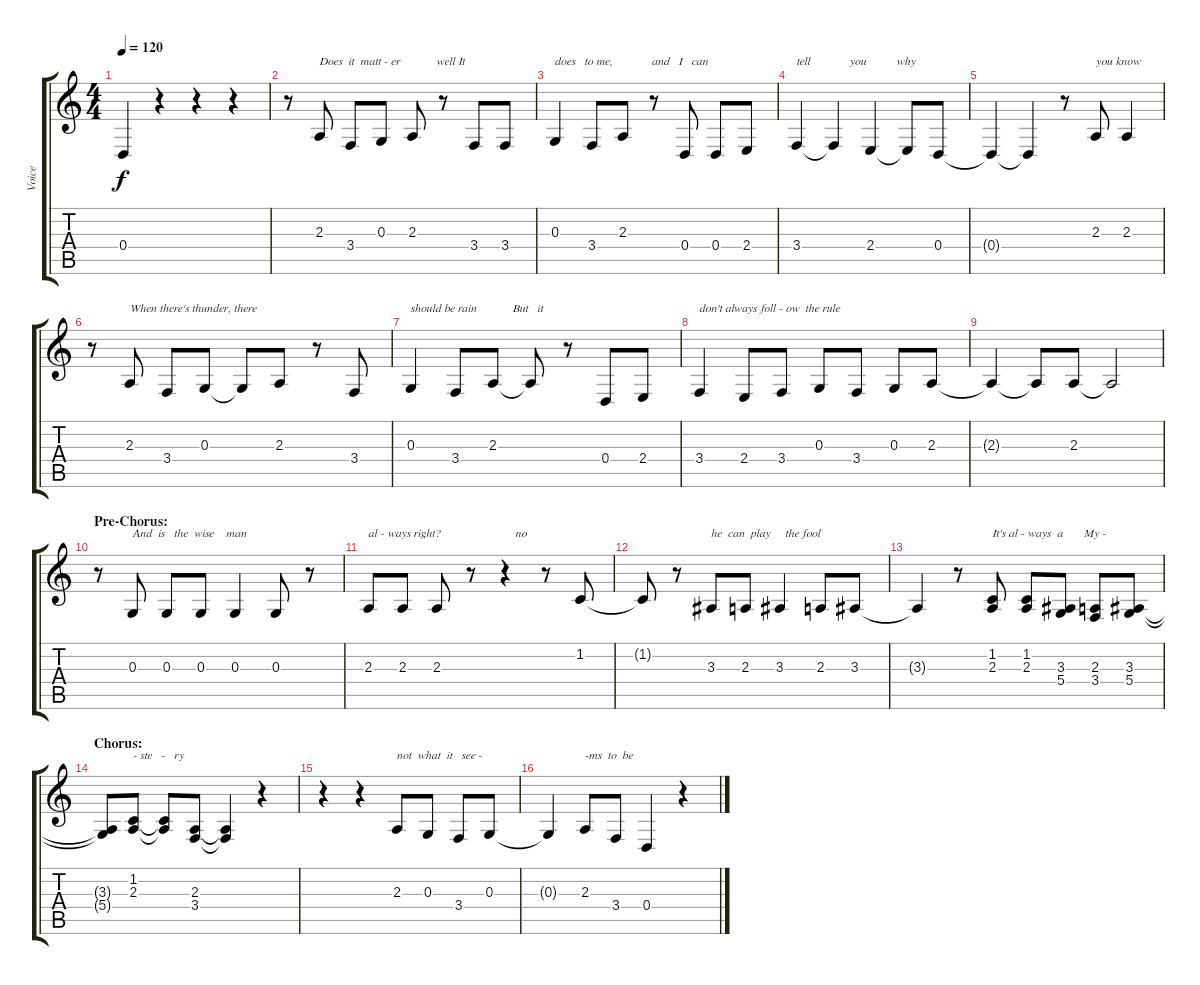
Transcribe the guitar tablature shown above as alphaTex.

\track ("Voice" "Voice") {instrument lead2sawtooth}
\staff {score tabs}
\tuning (E4 B3 G3 D3 A2 E2) {hide}
\ts (4 4)
\tempo 120
\clef g2
\ks c
0.4{t}.4{dy f} r.4 r.4 r.4 |
r.8 2.3.8{txt "Does  it  matt - er            well It"} 3.4.8 0.3.8 2.3.8 r.8 3.4.8 3.4.8 |
0.3.4{txt "does   to me,             and   I   can"} 3.4.8 2.3.8 r.8 0.4.8 0.4.8 2.4.8 |
3.4.4{txt "tell             you          why"} 3.4{t}.4 2.4.4 2.4{t}.8 0.4.8 |
0.4{t}.4 0.4{t}.4 r.8 2.3.8{txt "you know"} 2.3.4 |
r.8 2.3.8{txt "When there's thunder, there "} 3.4.8 0.3.8 0.3{t}.8 2.3.8 r.8 3.4.8 |
0.3.4{txt "should be rain            But   it"} 3.4.8 2.3.8 2.3{t}.8 r.8 0.4.8 2.4.8 |
3.4.4{txt "don't always foll - ow  the rule"} 2.4.8 3.4.8 0.3.8 3.4.8 0.3.8 2.3.8 |
2.3{t}.4 2.3{t}.8 2.3.8 2.3{t}.2 |
\section ("" "Pre-Chorus:")
r.8 0.3.8{txt "And  is   the  wise    man"} 0.3.8 0.3.8 0.3.4 0.3.8 r.8 |
2.3.8{txt "al - ways right?                         no"} 2.3.8 2.3.8 r.8 r.4 r.8 1.2.8 |
1.2{t}.8 r.8 3.3.8{txt "he  can  play     the fool"} 2.3.8 3.3.4 2.3.8 3.3.8 |
3.3{t}.4 r.8 (1.2 2.3).8{txt "It's al - ways  a       My -"} (1.2 2.3).8 (3.3 5.4).8 (2.3 3.4).8 (3.3 5.4).8 |
\section ("" "Chorus:")
(3.3{t} 5.4{t}).8 (1.2 2.3).8{txt "- ste   -   ry"} (1.2{t} 2.3{t}).8 (2.3 3.4).8 (2.3{t} 3.4{t}).4 r.4 |
r.4 r.4 2.3.8{txt "not  what  it   see -"} 0.3.8 3.4.8 0.3.8 |
0.3{t}.4 2.3.8{txt "-ms  to  be"} 3.4.8 0.4.4 r.4
